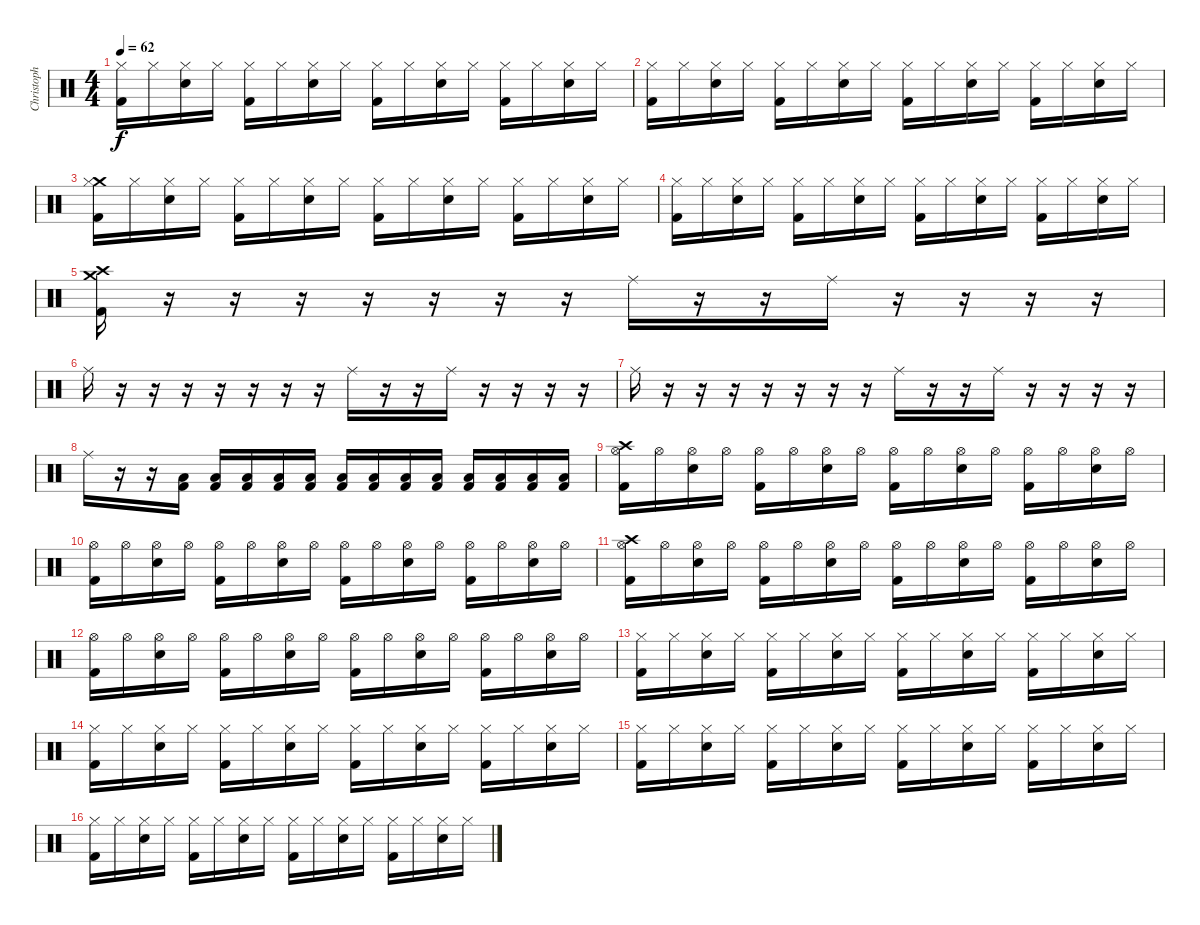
\track ("Christoph \"Doom\" Schneider" "Christoph ") {instrument percussion}
\staff {score}
\articulation defaults
\ts (4 4)
\tempo 62
\clef neutral
\ks c
("Kick (hit) 2" "Hi-Hat (closed)").16{dy f} "Hi-Hat (closed)".16 ("Snare (hit) 2" "Hi-Hat (closed)").16 "Hi-Hat (closed)".16 ("Kick (hit) 2" "Hi-Hat (closed)").16 "Hi-Hat (closed)".16 ("Snare (hit) 2" "Hi-Hat (closed)").16 "Hi-Hat (closed)".16 ("Kick (hit) 2" "Hi-Hat (closed)").16 "Hi-Hat (closed)".16 ("Snare (hit) 2" "Hi-Hat (closed)").16 "Hi-Hat (closed)".16 ("Kick (hit) 2" "Hi-Hat (closed)").16 "Hi-Hat (closed)".16 ("Snare (hit) 2" "Hi-Hat (closed)").16 "Hi-Hat (closed)".16 |
("Kick (hit) 2" "Hi-Hat (closed)").16 "Hi-Hat (closed)".16 ("Snare (hit) 2" "Hi-Hat (closed)").16 "Hi-Hat (closed)".16 ("Kick (hit) 2" "Hi-Hat (closed)").16 "Hi-Hat (closed)".16 ("Snare (hit) 2" "Hi-Hat (closed)").16 "Hi-Hat (closed)".16 ("Kick (hit) 2" "Hi-Hat (closed)").16 "Hi-Hat (closed)".16 ("Snare (hit) 2" "Hi-Hat (closed)").16 "Hi-Hat (closed)".16 ("Kick (hit) 2" "Hi-Hat (closed)").16 "Hi-Hat (closed)".16 ("Snare (hit) 2" "Hi-Hat (closed)").16 "Hi-Hat (closed)".16 |
("Crash medium (hit)" "Kick (hit) 2" "Hi-Hat (closed)").16 "Hi-Hat (closed)".16 ("Snare (hit) 2" "Hi-Hat (closed)").16 "Hi-Hat (closed)".16 ("Kick (hit) 2" "Hi-Hat (closed)").16 "Hi-Hat (closed)".16 ("Snare (hit) 2" "Hi-Hat (closed)").16 "Hi-Hat (closed)".16 ("Kick (hit) 2" "Hi-Hat (closed)").16 "Hi-Hat (closed)".16 ("Snare (hit) 2" "Hi-Hat (closed)").16 "Hi-Hat (closed)".16 ("Kick (hit) 2" "Hi-Hat (closed)").16 "Hi-Hat (closed)".16 ("Snare (hit) 2" "Hi-Hat (closed)").16 "Hi-Hat (closed)".16 |
("Kick (hit) 2" "Hi-Hat (closed)").16 "Hi-Hat (closed)".16 ("Snare (hit) 2" "Hi-Hat (closed)").16 "Hi-Hat (closed)".16 ("Kick (hit) 2" "Hi-Hat (closed)").16 "Hi-Hat (closed)".16 ("Snare (hit) 2" "Hi-Hat (closed)").16 "Hi-Hat (closed)".16 ("Kick (hit) 2" "Hi-Hat (closed)").16 "Hi-Hat (closed)".16 ("Snare (hit) 2" "Hi-Hat (closed)").16 "Hi-Hat (closed)".16 ("Kick (hit) 2" "Hi-Hat (closed)").16 "Hi-Hat (closed)".16 ("Snare (hit) 2" "Hi-Hat (closed)").16 "Hi-Hat (closed)".16 |
("Crash medium (hit)" "Crash high (hit)" "Kick (hit) 2").16 r.16 r.16 r.16 r.16 r.16 r.16 r.16 "Ride (middle)".16 r.16 r.16 "Ride (middle)".16 r.16 r.16 r.16 r.16 |
"Ride (middle)".16 r.16 r.16 r.16 r.16 r.16 r.16 r.16 "Ride (middle)".16 r.16 r.16 "Ride (middle)".16 r.16 r.16 r.16 r.16 |
"Ride (middle)".16 r.16 r.16 r.16 r.16 r.16 r.16 r.16 "Ride (middle)".16 r.16 r.16 "Ride (middle)".16 r.16 r.16 r.16 r.16 |
"Ride (middle)".16 r.16 r.16 ("Low Floor Tom (hit)" "Kick (hit) 2").16 ("Low Floor Tom (hit)" "Kick (hit) 2").16 ("Low Floor Tom (hit)" "Kick (hit) 2").16 ("Low Floor Tom (hit)" "Kick (hit) 2").16 ("Low Floor Tom (hit)" "Kick (hit) 2").16 ("Low Floor Tom (hit)" "Kick (hit) 2").16 ("Low Floor Tom (hit)" "Kick (hit) 2").16 ("Low Floor Tom (hit)" "Kick (hit) 2").16 ("Low Floor Tom (hit)" "Kick (hit) 2").16 ("Low Floor Tom (hit)" "Kick (hit) 2").16 ("Low Floor Tom (hit)" "Kick (hit) 2").16 ("Low Floor Tom (hit)" "Kick (hit) 2").16 ("Low Floor Tom (hit)" "Kick (hit) 2").16 |
("Crash high (hit)" "Kick (hit) 2" "Hi-Hat (open)").16 "Hi-Hat (open)".16 ("Snare (hit) 2" "Hi-Hat (open)").16 "Hi-Hat (open)".16 ("Kick (hit) 2" "Hi-Hat (open)").16 "Hi-Hat (open)".16 ("Snare (hit) 2" "Hi-Hat (open)").16 "Hi-Hat (open)".16 ("Kick (hit) 2" "Hi-Hat (open)").16 "Hi-Hat (open)".16 ("Snare (hit) 2" "Hi-Hat (open)").16 "Hi-Hat (open)".16 ("Kick (hit) 2" "Hi-Hat (open)").16 "Hi-Hat (open)".16 ("Snare (hit) 2" "Hi-Hat (open)").16 "Hi-Hat (open)".16 |
("Kick (hit) 2" "Hi-Hat (open)").16 "Hi-Hat (open)".16 ("Snare (hit) 2" "Hi-Hat (open)").16 "Hi-Hat (open)".16 ("Kick (hit) 2" "Hi-Hat (open)").16 "Hi-Hat (open)".16 ("Snare (hit) 2" "Hi-Hat (open)").16 "Hi-Hat (open)".16 ("Kick (hit) 2" "Hi-Hat (open)").16 "Hi-Hat (open)".16 ("Snare (hit) 2" "Hi-Hat (open)").16 "Hi-Hat (open)".16 ("Kick (hit) 2" "Hi-Hat (open)").16 "Hi-Hat (open)".16 ("Snare (hit) 2" "Hi-Hat (open)").16 "Hi-Hat (open)".16 |
("Crash high (hit)" "Kick (hit) 2" "Hi-Hat (open)").16 "Hi-Hat (open)".16 ("Snare (hit) 2" "Hi-Hat (open)").16 "Hi-Hat (open)".16 ("Kick (hit) 2" "Hi-Hat (open)").16 "Hi-Hat (open)".16 ("Snare (hit) 2" "Hi-Hat (open)").16 "Hi-Hat (open)".16 ("Kick (hit) 2" "Hi-Hat (open)").16 "Hi-Hat (open)".16 ("Snare (hit) 2" "Hi-Hat (open)").16 "Hi-Hat (open)".16 ("Kick (hit) 2" "Hi-Hat (open)").16 "Hi-Hat (open)".16 ("Snare (hit) 2" "Hi-Hat (open)").16 "Hi-Hat (open)".16 |
("Kick (hit) 2" "Hi-Hat (open)").16 "Hi-Hat (open)".16 ("Snare (hit) 2" "Hi-Hat (open)").16 "Hi-Hat (open)".16 ("Kick (hit) 2" "Hi-Hat (open)").16 "Hi-Hat (open)".16 ("Snare (hit) 2" "Hi-Hat (open)").16 "Hi-Hat (open)".16 ("Kick (hit) 2" "Hi-Hat (open)").16 "Hi-Hat (open)".16 ("Snare (hit) 2" "Hi-Hat (open)").16 "Hi-Hat (open)".16 ("Kick (hit) 2" "Hi-Hat (open)").16 "Hi-Hat (open)".16 ("Snare (hit) 2" "Hi-Hat (open)").16 "Hi-Hat (open)".16 |
("Kick (hit) 2" "Hi-Hat (closed)").16 "Hi-Hat (closed)".16 ("Snare (hit) 2" "Hi-Hat (closed)").16 "Hi-Hat (closed)".16 ("Kick (hit) 2" "Hi-Hat (closed)").16 "Hi-Hat (closed)".16 ("Snare (hit) 2" "Hi-Hat (closed)").16 "Hi-Hat (closed)".16 ("Kick (hit) 2" "Hi-Hat (closed)").16 "Hi-Hat (closed)".16 ("Snare (hit) 2" "Hi-Hat (closed)").16 "Hi-Hat (closed)".16 ("Kick (hit) 2" "Hi-Hat (closed)").16 "Hi-Hat (closed)".16 ("Snare (hit) 2" "Hi-Hat (closed)").16 "Hi-Hat (closed)".16 |
("Kick (hit) 2" "Hi-Hat (closed)").16 "Hi-Hat (closed)".16 ("Snare (hit) 2" "Hi-Hat (closed)").16 "Hi-Hat (closed)".16 ("Kick (hit) 2" "Hi-Hat (closed)").16 "Hi-Hat (closed)".16 ("Snare (hit) 2" "Hi-Hat (closed)").16 "Hi-Hat (closed)".16 ("Kick (hit) 2" "Hi-Hat (closed)").16 "Hi-Hat (closed)".16 ("Snare (hit) 2" "Hi-Hat (closed)").16 "Hi-Hat (closed)".16 ("Kick (hit) 2" "Hi-Hat (closed)").16 "Hi-Hat (closed)".16 ("Snare (hit) 2" "Hi-Hat (closed)").16 "Hi-Hat (closed)".16 |
("Kick (hit) 2" "Hi-Hat (closed)").16 "Hi-Hat (closed)".16 ("Snare (hit) 2" "Hi-Hat (closed)").16 "Hi-Hat (closed)".16 ("Kick (hit) 2" "Hi-Hat (closed)").16 "Hi-Hat (closed)".16 ("Snare (hit) 2" "Hi-Hat (closed)").16 "Hi-Hat (closed)".16 ("Kick (hit) 2" "Hi-Hat (closed)").16 "Hi-Hat (closed)".16 ("Snare (hit) 2" "Hi-Hat (closed)").16 "Hi-Hat (closed)".16 ("Kick (hit) 2" "Hi-Hat (closed)").16 "Hi-Hat (closed)".16 ("Snare (hit) 2" "Hi-Hat (closed)").16 "Hi-Hat (closed)".16 |
("Kick (hit) 2" "Hi-Hat (closed)").16 "Hi-Hat (closed)".16 ("Snare (hit) 2" "Hi-Hat (closed)").16 "Hi-Hat (closed)".16 ("Kick (hit) 2" "Hi-Hat (closed)").16 "Hi-Hat (closed)".16 ("Snare (hit) 2" "Hi-Hat (closed)").16 "Hi-Hat (closed)".16 ("Kick (hit) 2" "Hi-Hat (closed)").16 "Hi-Hat (closed)".16 ("Snare (hit) 2" "Hi-Hat (closed)").16 "Hi-Hat (closed)".16 ("Kick (hit) 2" "Hi-Hat (closed)").16 "Hi-Hat (closed)".16 ("Snare (hit) 2" "Hi-Hat (closed)").16 "Hi-Hat (closed)".16
